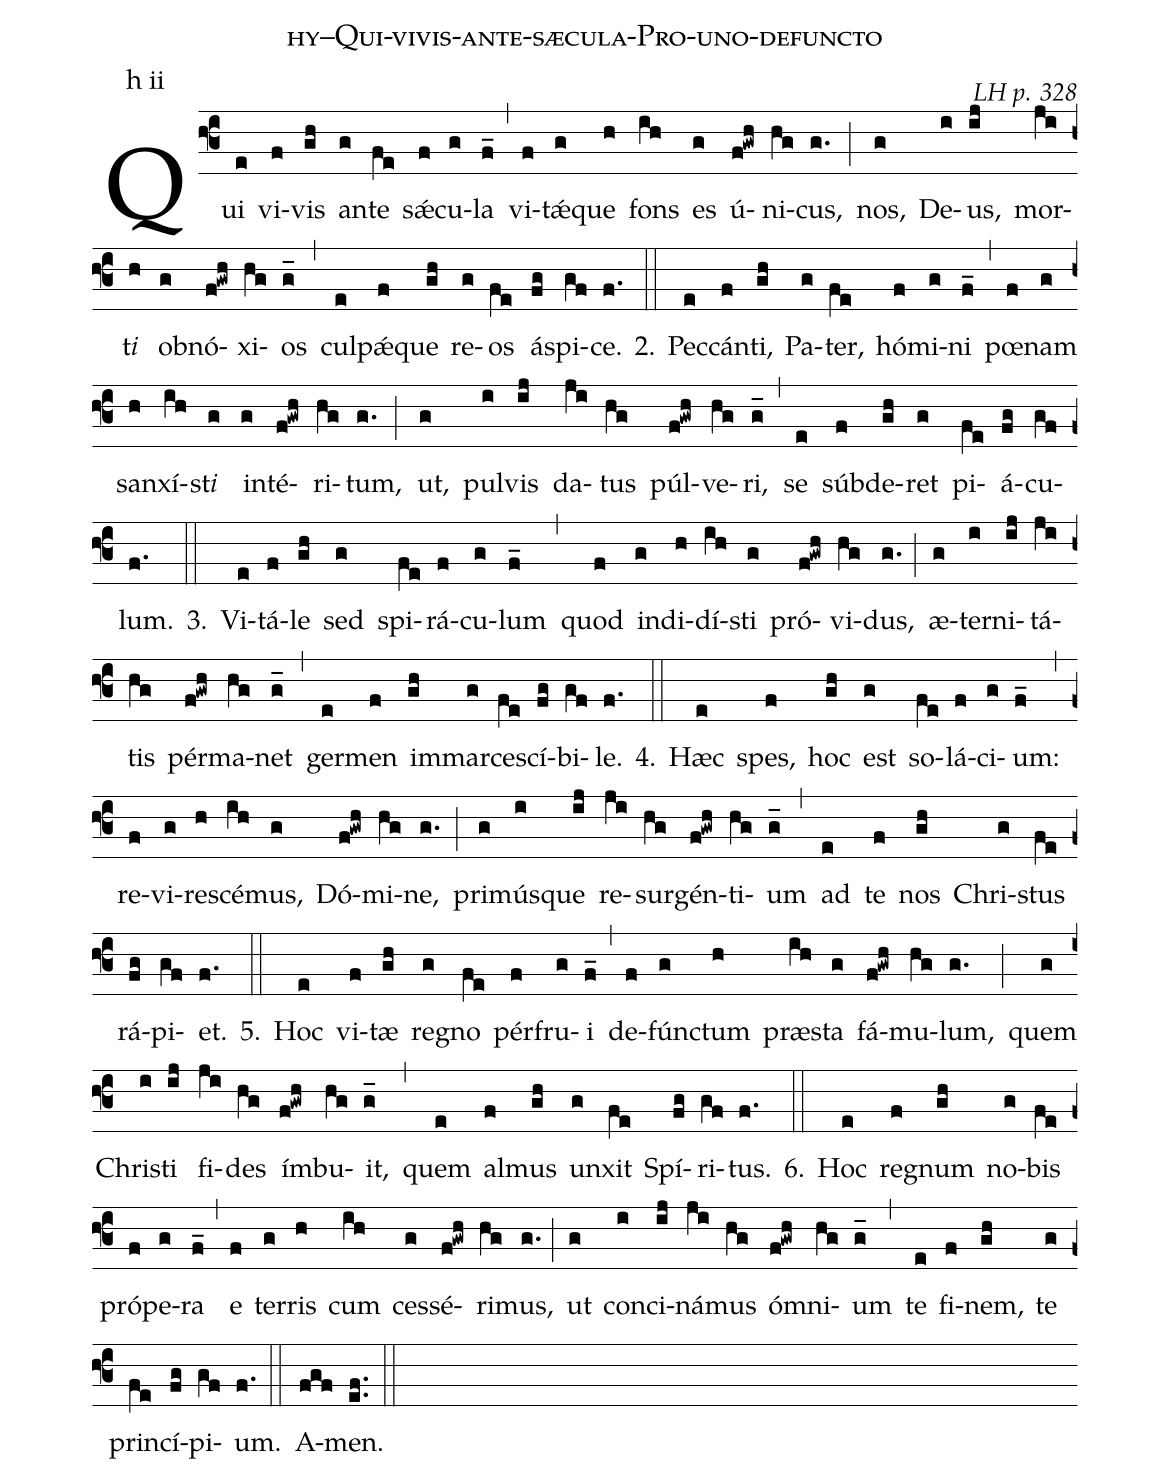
name: hy--Qui-vivis-ante-sæcula-Pro-uno-defuncto;
commentary: LH p. 328;
annotation: h ii;
%%
(f3)
Qui(e) vi(f)vis(gh) an(g)te(fe) sǽ(f)cu(g)la(f_) (,)
vi(f)tǽ(g)que(h) fons(ih) es(g) ú(f!gwh)ni(hg)cus,(g.) (;)
nos,(g) De(i)us,(ij) mor(ji)t<i>i</i>(h) ob(g)nó(f!gwh)xi(hg)os(g_) (,)
cul(e)pǽ(f)que(gh) re(g)os(fe) á(fg)spi(gf)ce.(f.)
2.(::)
Pec(e)cán(f)ti,(gh) Pa(g)ter,(fe) hó(f)mi(g)ni(f_) (,)
pœ(f)nam(g) san(h)xí(ih)st<i>i</i>(g) in(g)té(f!gwh)ri(hg)tum,(g.) (;)
ut,(g) pul(i)vis(ij) da(ji)tus(hg) púl(f!gwh)ve(hg)ri,(g_) (,)
se(e) súb(f)de(gh)ret(g) pi(fe)á(fg)cu(gf)lum.(f.)
3.(::)
Vi(e)tá(f)le(gh) sed(g) spi(fe)rá(f)cu(g)lum(f_) (,)
quod(f) in(g)di(h)dí(ih)sti(g) pró(f!gwh)vi(hg)dus,(g.) (;)
æ(g)ter(i)ni(ij)tá(ji)tis(hg) pér(f!gwh)ma(hg)net(g_) (,)
ger(e)men(f) im(gh)mar(g)ce(fe)scí(fg)bi(gf)le.(f.)
4.(::)
Hæc(e) spes,(f) hoc(gh) est(g) so(fe)lá(f)ci(g)um:(f_) (,)
re(f)vi(g)re(h)scé(ih)mus,(g) Dó(f!gwh)mi(hg)ne,(g.) (;)
pri(g)mús(i)que(ij) re(ji)sur(hg)gén(f!gwh)ti(hg)um(g_) (,)
ad(e) te(f) nos(gh) Chri(g)stus(fe) rá(fg)pi(gf)et.(f.)
5.(::)
Hoc(e) vi(f)tæ(gh) re(g)gno(fe) pér(f)fru(g)i(f_) (,)
de(f)fún(g)ctum(h) præ(ih)sta(g) fá(f!gwh)mu(hg)lum,(g.) (;)
quem(g) Chri(i)sti(ij) fi(ji)des(hg) ím(f!gwh)bu(hg)it,(g_) (,)
quem(e) al(f)mus(gh) un(g)xit(fe) Spí(fg)ri(gf)tus.(f.)
6.(::)
Hoc(e) re(f)gnum(gh) no(g)bis(fe) pró(f)pe(g)ra(f_) (,)
e(f) ter(g)ris(h) cum(ih) ces(g)sé(f!gwh)ri(hg)mus,(g.) (;)
ut(g) con(i)ci(ij)ná(ji)mus(hg) óm(f!gwh)ni(hg)um(g_) (,)
te(e) fi(f)nem,(gh) te(g) prin(fe)cí(fg)pi(gf)um.(f.) (::)
A(fgf)men.(ef..) (::)
